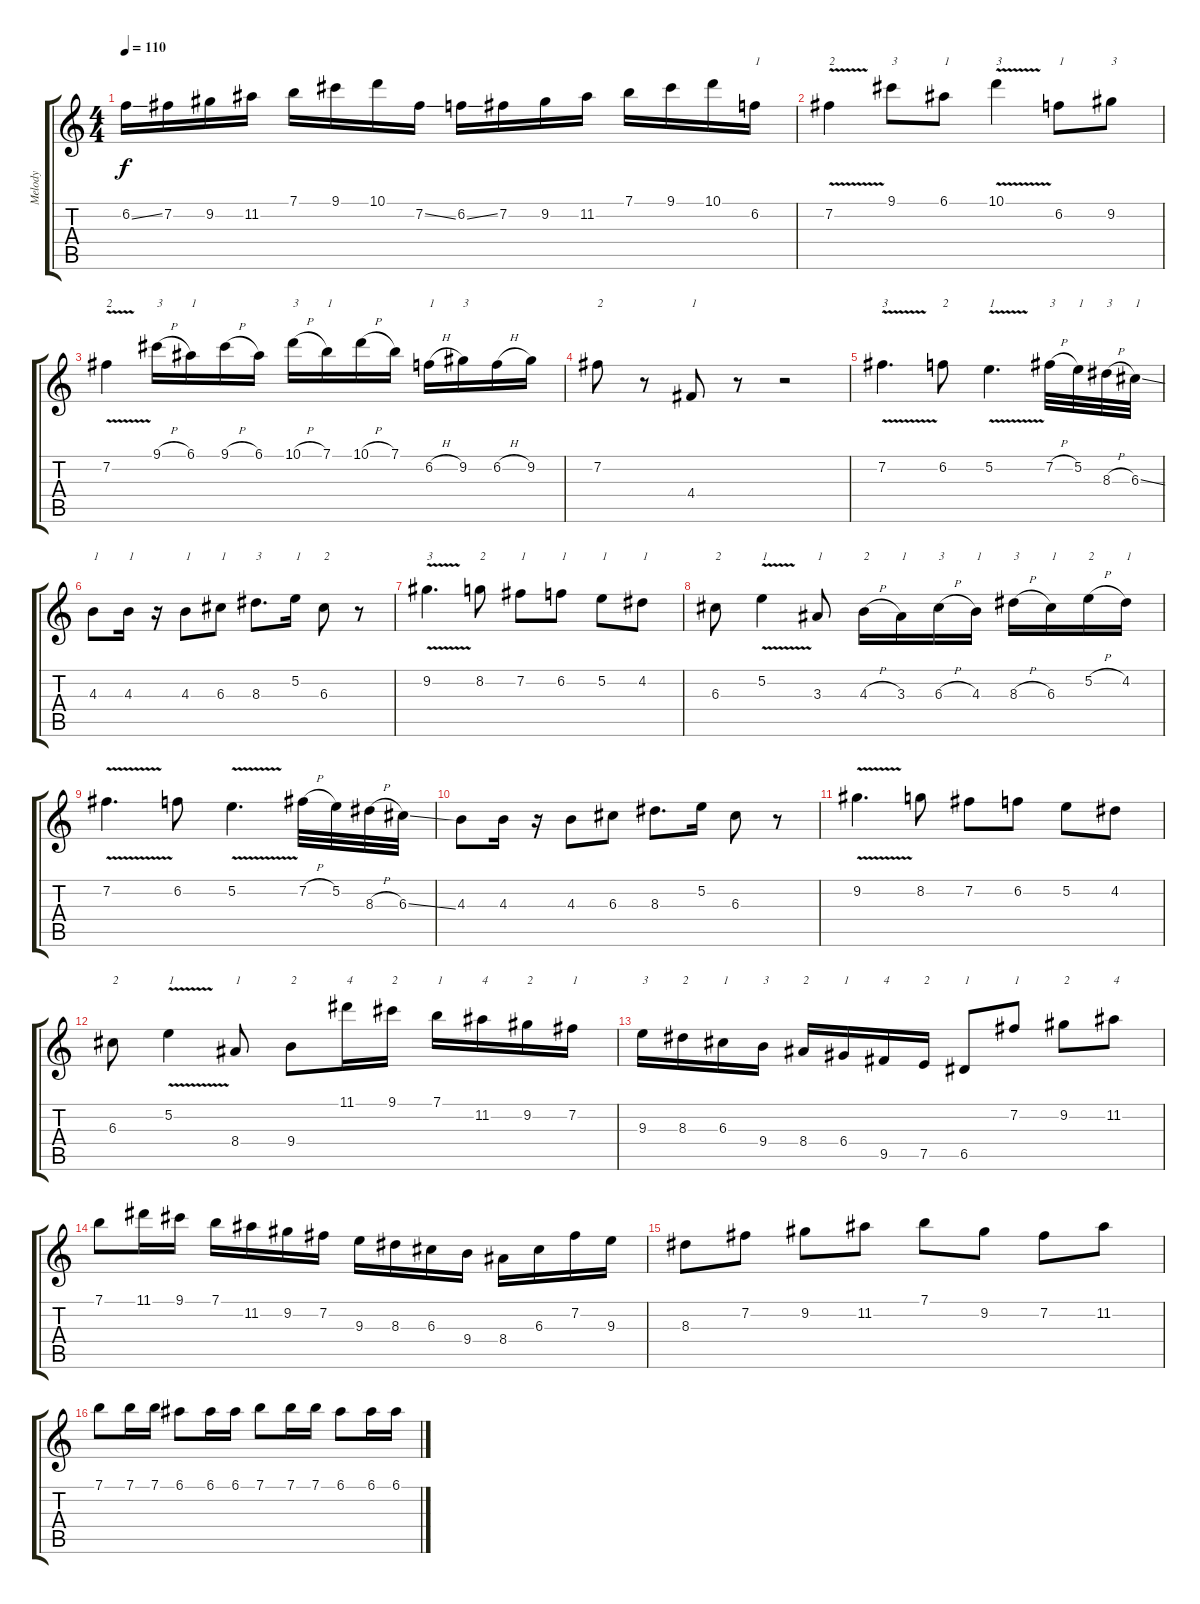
\track ("Melody" "Melody") {instrument distortionguitar}
\staff {score tabs}
\tuning (E4 B3 G3 D3 A2 E2) {hide}
\ts (4 4)
\tempo 110
\clef g2
\ks c
6.2{ss}.16{dy f} 7.2.16 9.2.16 11.2.16 7.1.16 9.1.16 10.1.16 7.2{ss}.16 6.2{ss}.16 7.2.16 9.2.16 11.2.16 7.1.16 9.1.16 10.1.16 6.2.16{txt "1"} |
7.2{v}.4{txt "2"} 9.1.8{txt "3"} 6.1.8{txt "1"} 10.1{v}.4{txt "3"} 6.2.8{txt "1"} 9.2.8{txt "3"} |
7.2{v}.4{txt "2"} 9.1{h}.16{txt "3"} 6.1.16{txt "1"} 9.1{h}.16 6.1.16 10.1{h}.16{txt "3"} 7.1.16{txt "1"} 10.1{h}.16 7.1.16 6.2{h}.16{txt "1"} 9.2.16{txt "3"} 6.2{h}.16 9.2.16 |
7.2.8{txt "2"} r.8 4.4.8{txt "1"} r.8 r.2 |
7.2{v}.4{d txt "3"} 6.2.8{txt "2"} 5.2{v}.4{d txt "1"} 7.2{h}.32{txt "3"} 5.2.32{txt "1"} 8.3{h}.32{txt "3"} 6.3{ss}.32{txt "1"} |
4.3.8{txt "1"} 4.3.16{txt "1"} r.16 4.3.8{txt "1"} 6.3.8{txt "1"} 8.3.8{d txt "3"} 5.2.16{txt "1"} 6.3.8{txt "2"} r.8 |
9.2{v}.4{d txt "3"} 8.2.8{txt "2"} 7.2.8{txt "1"} 6.2.8{txt "1"} 5.2.8{txt "1"} 4.2.8{txt "1"} |
6.3.8{txt "2"} 5.2{v}.4{txt "1"} 3.3.8{txt "1"} 4.3{h}.16{txt "2"} 3.3.16{txt "1"} 6.3{h}.16{txt "3"} 4.3.16{txt "1"} 8.3{h}.16{txt "3"} 6.3.16{txt "1"} 5.2{h}.16{txt "2"} 4.2.16{txt "1"} |
7.2{v}.4{d} 6.2.8 5.2{v}.4{d} 7.2{h}.32 5.2.32 8.3{h}.32 6.3{ss}.32 |
4.3.8 4.3.16 r.16 4.3.8 6.3.8 8.3.8{d} 5.2.16 6.3.8 r.8 |
9.2{v}.4{d} 8.2.8 7.2.8 6.2.8 5.2.8 4.2.8 |
6.3.8{txt "2"} 5.2{v}.4{txt "1"} 8.4.8{txt "1"} 9.4.8{txt "2"} 11.1.16{txt "4"} 9.1.16{txt "2"} 7.1.16{txt "1"} 11.2.16{txt "4"} 9.2.16{txt "2"} 7.2.16{txt "1"} |
9.3.16{txt "3"} 8.3.16{txt "2"} 6.3.16{txt "1"} 9.4.16{txt "3"} 8.4.16{txt "2"} 6.4.16{txt "1"} 9.5.16{txt "4"} 7.5.16{txt "2"} 6.5.8{txt "1"} 7.2.8{txt "1"} 9.2.8{txt "2"} 11.2.8{txt "4"} |
7.1.8 11.1.16 9.1.16 7.1.16 11.2.16 9.2.16 7.2.16 9.3.16 8.3.16 6.3.16 9.4.16 8.4.16 6.3.16 7.2.16 9.3.16 |
8.3.8 7.2.8 9.2.8 11.2.8 7.1.8 9.2.8 7.2.8 11.2.8 |
7.1.8 7.1.16 7.1.16 6.1.8 6.1.16 6.1.16 7.1.8 7.1.16 7.1.16 6.1.8 6.1.16 6.1.16
